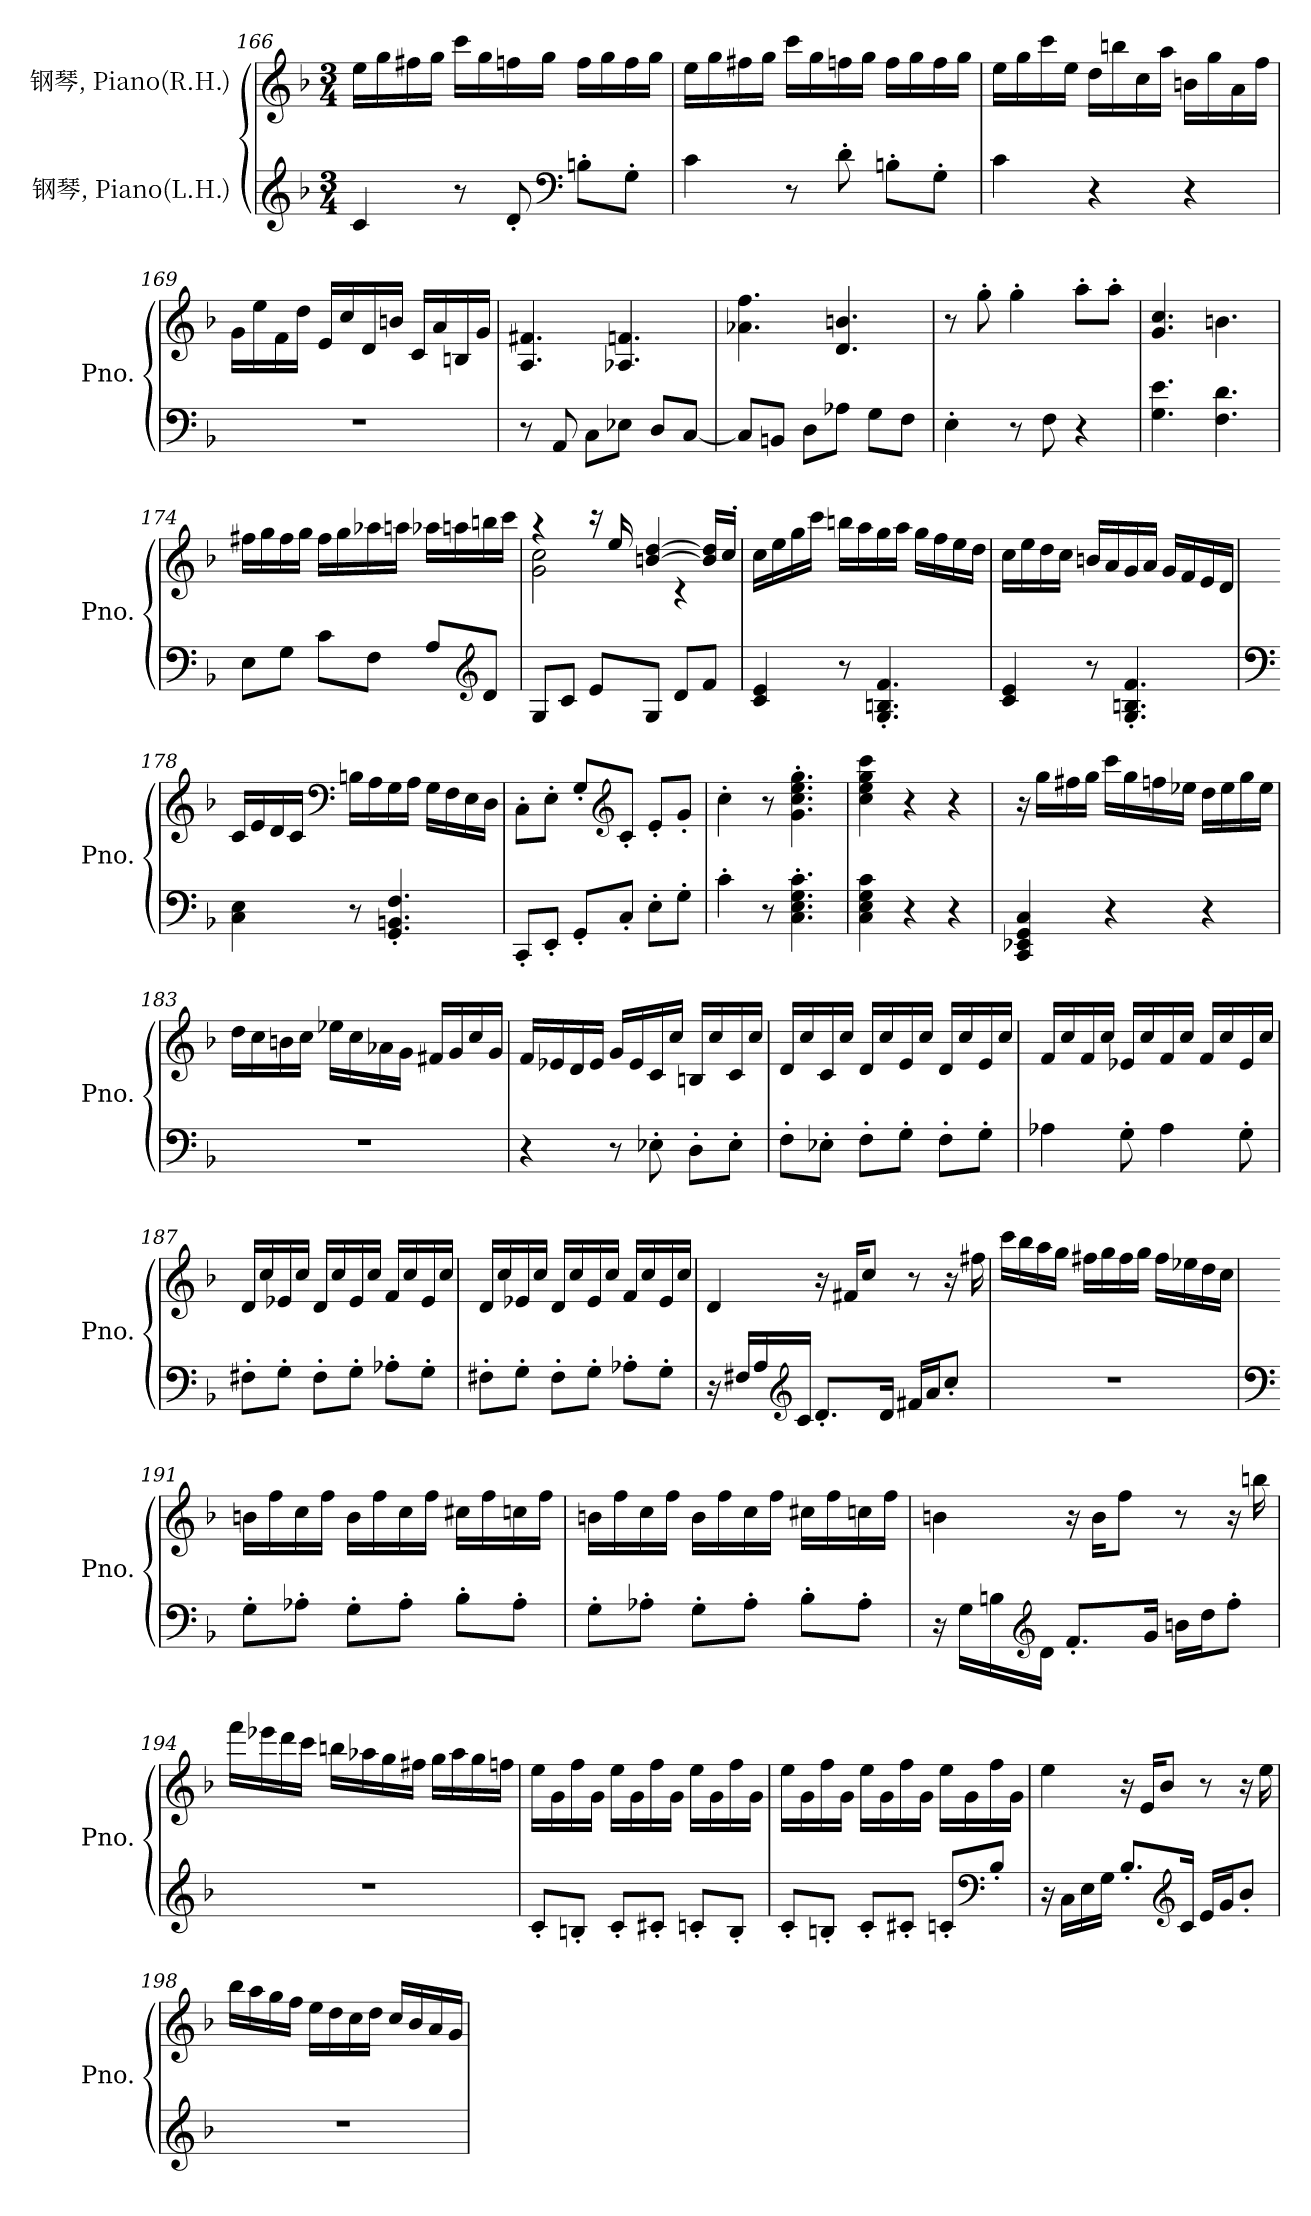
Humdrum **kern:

**kern	**kern
*part2	*part1
*staff2	*staff1
*I"钢琴, Piano(L.H.)	*I"钢琴, Piano(R.H.)
*I'Pno.	*I'Pno.
*clefG2	*clefG2
*k[b-]	*k[b-]
*M3/4	*M3/4
*MM130	*MM130
=166	=166
4c/	16ee\LL
.	16gg\
*	*MM134
.	16ff#X\
.	16gg\JJ
*	*MM126
8r	16ccc\LL
.	16gg\
*	*MM130
8d'/	16ffn\
.	16gg\JJ
*clefF4	*
*	*MM134
8Bn'\L	16ff\LL
.	16gg\
*	*MM126
8G'\J	16ff\
.	16gg\JJ
=167	=167
*	*MM130
4c\	16ee\LL
.	16gg\
*	*MM134
.	16ff#X\
.	16gg\JJ
*	*MM126
8r	16ccc\LL
.	16gg\
*	*MM130
8d'\	16ffn\
.	16gg\JJ
*	*MM134
8Bn'\L	16ff\LL
.	16gg\
*	*MM126
8G'\J	16ff\
.	16gg\JJ
!!LO:LB:g=z
=168	=168
*	*MM130
4c\	16ee\LL
.	16gg\
*	*MM134
.	16ccc\
.	16ee\JJ
*	*MM126
4r	16dd\LL
.	16bbn\
*	*MM130
.	16cc\
.	16aa\JJ
*	*MM134
4r	16bn\LL
.	16gg\
*	*MM126
.	16a\
.	16ff\JJ
=169	=169
*	*MM130
2.r	16g\LL
.	16ee\
*	*MM134
.	16f\
.	16dd\JJ
*	*MM126
.	16e/LL
.	16cc/
*	*MM130
.	16d/
.	16bn/JJ
*	*MM121
.	16c/LL
.	16a/
*	*MM126
.	16Bn/
*	*MM105
.	16g/JJ
=170	=170
*	*MM115
8r	4.A/ 4.f#X/
8AA/	.
8C\L	.
*	*MM119
8E-X\J	4.A-X/ 4.fn/
8D/L	.
[8C/J	.
=171	=171
*	*MM121
8C/L]	4.a-X\ 4.ff\
8BBn/J	.
8D\L	.
*	*MM115
8A-X\J	4.d/ 4.bn/
8G\L	.
8F\J	.
!!LO:LB:g=z
=172	=172
*	*MM121
4E'\	8r
*	*MM126
.	8gg'\
*	*MM130
8r	4gg'\
8F\	.
*	*MM130
4r	8aa'\L
*	*MM111
.	8aa'\J
=173	=173
*	*MM121
4.G\ 4.e\	4.g/ 4.cc/
*	*MM126
4.F\ 4.d\	4.bn\
=174	=174
*	*MM121
8E\L	16ff#X\LL
*	*MM130
.	16gg\
*	*MM134
8G\J	16ff#\
.	16gg\JJ
*	*MM126
8c\L	16ff#\LL
.	16gg\
*	*MM130
8F\J	16aa-X\
.	16aan\JJ
*	*MM134
8A/L	16aa-X\LL
.	16aan\
*clefG2	*
*	*MM126
8d/J	16bbn\
.	16ccc\JJ
=175	=175
*	*MM130
*	*^
8G/L	4r	2g\ 2cc\
8c/J	.	.
*	*MM126	*
8e/L	16r	.
.	16ee/	.
*	*MM130	*
8G/J	[4bn/ [4dd/	.
*	*MM121	*
8d/L	.	4r
*	*MM111	*
8f/J	16b/] 16dd/]LL	.
.	16cc'/JJ	.
*	*v	*v
!!LO:LB:g=z
=176	=176
*	*MM115
4c/ 4e/	16cc\LL
*	*MM130
.	16ee\
*	*MM134
.	16gg\
.	16ccc\JJ
*	*MM130
8r	16bbn\LL
.	16aa\
*	*MM134
4.G/' 4.Bn/' 4.f/'	16gg\
.	16aa\JJ
*	*MM138
.	16gg\LL
.	16ff\
*	*MM130
.	16ee\
.	16dd\JJ
=177	=177
*	*MM134
4c/ 4e/	16cc\LL
.	16ee\
*	*MM138
.	16dd\
.	16cc\JJ
*	*MM130
8r	16bn/LL
.	16a/
*	*MM134
4.G/' 4.Bn/' 4.f/'	16g/
.	16a/JJ
*	*MM130
.	16g/LL
.	16f/
*	*MM126
.	16e/
.	16d/JJ
=178	=178
*clefF4	*
*	*MM130
4C\ 4E\	16c/LL
.	16e/
*	*MM134
.	16d/
.	16c/JJ
*	*clefF4
*	*MM126
8r	16Bn\LL
.	16A\
*	*MM130
4.GG/' 4.BBn/' 4.F/'	16G\
.	16A\JJ
*	*MM121
.	16G\LL
.	16F\
*	*MM126
.	16E\
*	*MM111
.	16D\JJ
!!LO:LB:g=z
=179	=179
*	*MM130
8CC'/L	8C'\L
*	*MM134
8EE'/J	8E'\J
*	*MM126
8GG'/L	8G'/L
*	*clefG2
*	*MM130
8C'/J	8c'/J
*	*MM121
8E'\L	8e'/L
*	*MM126
8G'\J	8g'/J
=180	=180
*	*MM126
4c'\	4cc'\
*	*MM115
8r	8r
*	*MM119
4.C\' 4.E\' 4.G\' 4.c\'	4.g\' 4.cc\' 4.ee\' 4.gg\'
=181	=181
*	*MM115
4C\ 4E\ 4G\ 4c\	4cc\ 4ee\ 4gg\ 4ccc\
*	*MM126
4r	4r
4r	4r
=182	=182
*	*MM84
4CC/ 4EE-X/ 4GG/ 4C/	16r
*	*MM126
.	16gg\LL
*	*MM134
.	16ff#X\
.	16gg\JJ
*	*MM130
4r	16ccc\LL
.	16gg\
*	*MM138
.	16ffn\
.	16ee-X\JJ
*	*MM134
4r	16dd\LL
.	16ee-\
*	*MM136
.	16gg\
.	16ee-\JJ
!!LO:PB:g=z
=183	=183
*	*MM138
2.r	16dd\LL
.	16cc\
*	*MM134
.	16bn\
.	16cc\JJ
*	*MM136
.	16ee-X\LL
.	16cc\
*	*MM138
.	16a-X\
.	16g\JJ
*	*MM134
.	16f#X/LL
.	16g/
*	*MM136
.	16cc/
.	16g/JJ
=184	=184
*	*MM138
4r	16f/LL
.	16e-X/
*	*MM134
.	16d/
.	16e-/JJ
*	*MM130
8r	16g/LL
*	*MM121
.	16e-/
*	*MM126
8E-X'\	16c/
*	*MM130
.	16cc/JJ
*	*MM134
8D'\L	16Bn/LL
.	16cc/
8E-'\J	16c/
.	16cc/JJ
=185	=185
*	*MM130
8F'\L	16d/LL
.	16cc/
*	*MM138
8E-X'\J	16c/
.	16cc/JJ
*	*MM134
8F'\L	16d/LL
.	16cc/
*	*MM130
8G'\J	16e/
.	16cc/JJ
*	*MM138
8F'\L	16d/LL
.	16cc/
*	*MM134
8G'\J	16e/
*	*MM105
.	16cc/JJ
!!LO:LB:g=z
=186	=186
*	*MM134
4A-X\	16f/LL
.	16cc/
*	*MM138
.	16f/
.	16cc/JJ
*	*MM130
8G'\	16e-X/LL
*	*MM115
.	16cc/
*	*MM134
4A-\	16f/
.	16cc/JJ
*	*MM138
.	16f/LL
.	16cc/
*	*MM130
8G'\	16e-/
.	16cc/JJ
=187	=187
8F#X'\L	16d/LL
.	16cc/
*	*MM138
8G'\J	16e-X/
.	16cc/JJ
*	*MM134
8F#'\L	16d/LL
.	16cc/
*	*MM130
8G'\J	16e-/
.	16cc/JJ
*	*MM138
8A-X'\L	16f/LL
.	16cc/
*	*MM134
8G'\J	16e-/
.	16cc/JJ
=188	=188
*	*MM130
8F#X'\L	16d/LL
.	16cc/
*	*MM138
8G'\J	16e-X/
.	16cc/JJ
*	*MM134
8F#'\L	16d/LL
.	16cc/
*	*MM130
8G'\J	16e-/
.	16cc/JJ
*	*MM134
8A-X'\L	16f/LL
.	16cc/
*	*MM126
8G'\J	16e-/
*	*MM111
.	16cc/JJ
!!LO:LB:g=z
=189	=189
*	*MM115
16r	4d/
16F#X/LL	.
16A/	.
*clefG2	*
16c/JJ	.
*	*MM130
8.d'/L	16r
*	*MM121
.	16f#X/KL
*	*MM126
.	8cc/J
16d/Jk	.
*	*MM134
16f#X/LL	8r
16a/J	.
*	*MM130
8cc'/J	16r
*	*MM121
.	16ff#X\
=190	=190
*	*MM126
2.r	16ccc\LL
.	16bb-\
*	*MM134
.	16aa\
.	16gg\JJ
*	*MM138
.	16ff#X\LL
.	16gg\
*	*MM130
.	16ff#\
.	16gg\JJ
*	*MM134
.	16ff#\LL
.	16ee-X\
*	*MM126
.	16dd\
*	*MM117
.	16cc\JJ
!!LO:LB:g=z
=191	=191
*clefF4	*
*	*MM130
8G'\L	16bn\LL
.	16ff\
*	*MM136
8A-X'\J	16cc\
.	16ff\JJ
*	*MM132
8G'\L	16b\LL
.	16ff\
*	*MM128
8A-'\J	16cc\
.	16ff\JJ
*	*MM136
8B-'\L	16cc#X\LL
.	16ff\
*	*MM132
8A-'\J	16ccn\
.	16ff\JJ
=192	=192
*	*MM130
8G'\L	16bn\LL
.	16ff\
*	*MM136
8A-X'\J	16cc\
.	16ff\JJ
*	*MM132
8G'\L	16b\LL
.	16ff\
*	*MM128
8A-'\J	16cc\
.	16ff\JJ
*	*MM132
8B-'\L	16cc#X\LL
.	16ff\
*	*MM126
8A-'\J	16ccn\
*	*MM111
.	16ff\JJ
=193	=193
*	*MM115
16r	4bn\
16G\LL	.
16Bn\	.
*clefG2	*
16d\JJ	.
*	*MM130
8.f'/L	16r
*	*MM121
.	16b\KL
*	*MM126
.	8ff\J
16g/Jk	.
*	*MM134
16bn\LL	8r
16dd\J	.
*	*MM130
8ff'\J	16r
*	*MM121
.	16bbn\
!!LO:LB:g=z
=194	=194
*	*MM126
2.r	16fff\LL
.	16eee-X\
*	*MM134
.	16ddd\
.	16ccc\JJ
*	*MM138
.	16bbn\LL
.	16aa-X\
*	*MM130
.	16gg\
.	16ff#X\JJ
*	*MM134
.	16gg\LL
.	16aa-\
*	*MM126
.	16gg\
*	*MM117
.	16ffn\JJ
=195	=195
*	*MM126
8c'/L	16ee\LL
.	16g\
*	*MM134
8Bn'/J	16ff\
.	16g\JJ
*	*MM130
8c'/L	16ee\LL
.	16g\
8c#X'/J	16ff\
.	16g\JJ
*	*MM134
8cn'/L	16ee\LL
.	16g\
*	*MM126
8B'/J	16ff\
.	16g\JJ
=196	=196
*	*MM130
8c'/L	16ee\LL
.	16g\
*	*MM134
8Bn'/J	16ff\
.	16g\JJ
*	*MM130
8c'/L	16ee\LL
.	16g\
8c#X'/J	16ff\
.	16g\JJ
*	*MM134
8cn'/L	16ee\LL
.	16g\
*clefF4	*
*	*MM126
8B'/J	16ff\
*	*MM111
.	16g\JJ
!!LO:LB:g=z
=197	=197
*	*MM115
16r	4ee\
16C\LL	.
16E\	.
16G\JJ	.
*	*MM130
8.B-'/L	16r
*	*MM121
.	16e/KL
*	*MM126
.	8b-/J
*clefG2	*
16c/Jk	.
*	*MM134
16e/LL	8r
16g/J	.
*	*MM130
8b-'/J	16r
*	*MM121
.	16ee\
=198	=198
*	*MM126
2.r	16bb-\LL
.	16aa\
*	*MM134
.	16gg\
.	16ff\JJ
*	*MM138
.	16ee\LL
.	16dd\
*	*MM130
.	16cc\
.	16dd\JJ
*	*MM134
.	16cc/LL
.	16b-/
*	*MM126
.	16a/
*	*MM117
.	16g/JJ
=	=
*-	*-
